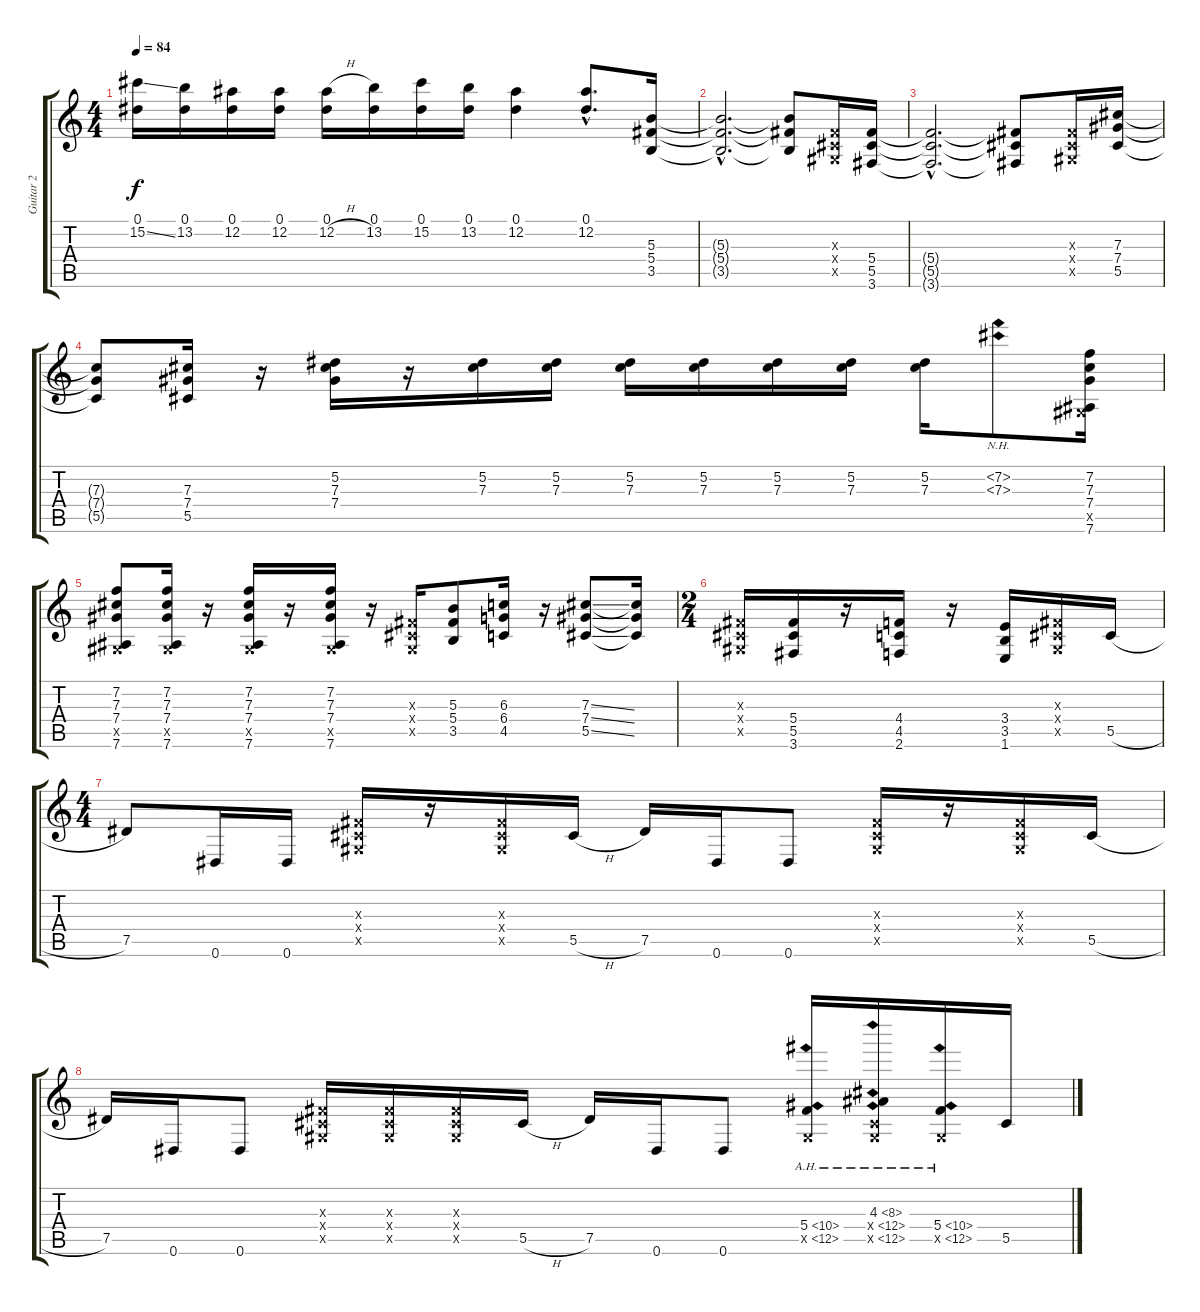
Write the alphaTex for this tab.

\track ("Guitar 2" "Guitar 2") {instrument overdrivenguitar}
\staff {score tabs}
\tuning (Eb4 Bb3 Gb3 Db3 Ab2 Eb2) {hide}
\ts (4 4)
\tempo 84
\clef g2
\ks c
(0.1 15.2{ss}).16{dy f} (0.1 13.2).16 (0.1 12.2).16 (0.1 12.2).16 (0.1 12.2{h}).16 (0.1 13.2).16 (0.1 15.2).16 (0.1 13.2).16 (0.1 12.2).4 (0.1{hac} 12.2{hac}).8{d} (5.3 5.4 3.5).16 |
(5.3{hac t} 5.4{hac t} 3.5{hac t}).2{d} (5.3{t} 5.4{t} 3.5{t}).8 (0.3{x} 0.4{x} 0.5{x}).16 (5.4 5.5 3.6).16 |
(5.4{hac t} 5.5{hac t} 3.6{hac t}).2{d} (5.4{t} 5.5{t} 3.6{t}).8 (0.3{x} 0.4{x} 0.5{x}).16 (7.3 7.4 5.5).16 |
(7.3{t} 7.4{t} 5.5{t}).8 (7.3 7.4 5.5).16 r.16 (5.2 7.3 7.4).16 r.16 (5.2 7.3).16 (5.2 7.3).16 (5.2 7.3).16 (5.2 7.3).16 (5.2 7.3).16 (5.2 7.3).16 (5.2 7.3).16 (7.2{nh} 7.3{nh}).8 (7.2 7.3 7.4 0.5{x} 7.6).16 |
(7.2 7.3 7.4 0.5{x} 7.6).8 (7.2 7.3 7.4 0.5{x} 7.6).16 r.16 (7.2 7.3 7.4 0.5{x} 7.6).16 r.16 (7.2 7.3 7.4 0.5{x} 7.6).16 r.16 (0.3{x} 0.4{x} 0.5{x}).16 (5.3 5.4 3.5).8 (6.3 6.4 4.5).16 r.16 (7.3{ss} 7.4{ss} 5.5{ss}).8 (7.3{t} 7.4{t} 5.5{t}).16 |
\ts (2 4)
(0.3{x} 0.4{x} 0.5{x}).16 (5.4 5.5 3.6).16 r.16 (4.4 4.5 2.6).16 r.16 (3.4 3.5 1.6).16 (0.3{x} 0.4{x} 0.5{x}).16 5.5{h}.16 |
\ts (4 4)
7.5.8 0.6.16 0.6.16 (0.3{x} 0.4{x} 0.5{x}).16 r.16 (0.3{x} 0.4{x} 0.5{x}).16 5.5{h}.16 7.5.16 0.6.16 0.6.8 (0.3{x} 0.4{x} 0.5{x}).16 r.16 (0.3{x} 0.4{x} 0.5{x}).16 5.5{h}.16 |
7.5.16 0.6.16 0.6.8 (0.3{x} 0.4{x} 0.5{x}).16 (0.3{x} 0.4{x} 0.5{x}).16 (0.3{x} 0.4{x} 0.5{x}).16 5.5{h}.16 7.5.16 0.6.16 0.6.8 (5.4{ah 5} 0.5{ah 12 x}).16 (4.3{ah 4} 0.4{ah 12 x} 0.5{ah 12 x}).16 (5.4{ah 5} 0.5{ah 12 x}).16 5.5{h}.16
